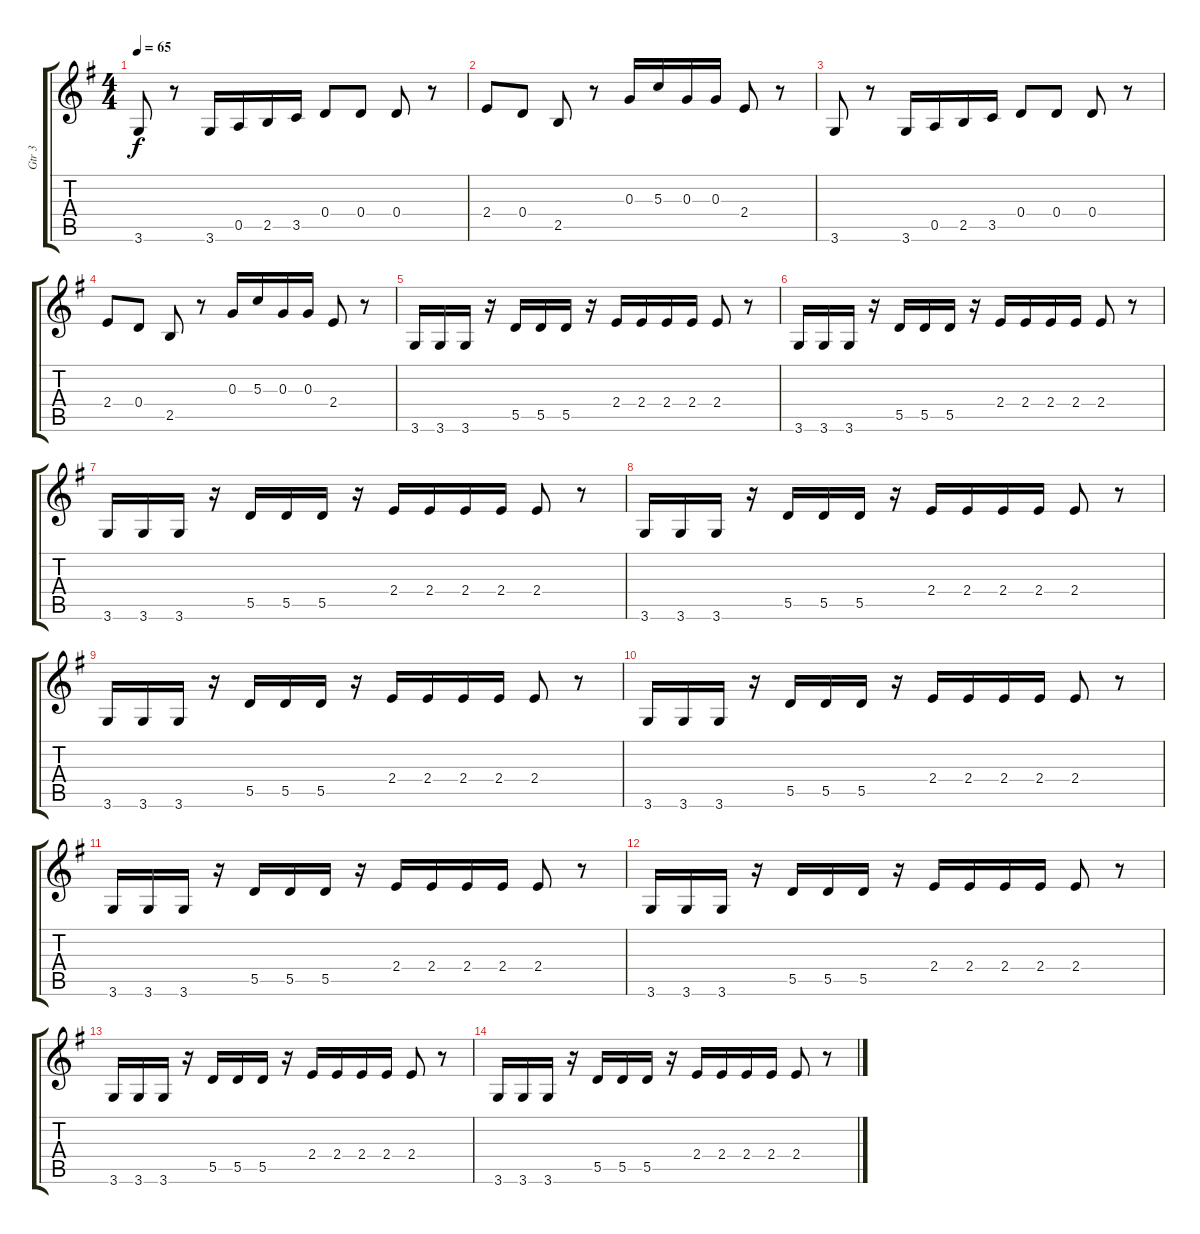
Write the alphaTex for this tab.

\track ("Gtr 3" "Gtr 3") {instrument electricguitarclean}
\staff {score tabs}
\tuning (E4 B3 G3 D3 A2 E2) {hide}
\ts (4 4)
\tempo 65
\clef g2
\ks g
3.6.8{dy f} r.8 3.6.16 0.5.16 2.5.16 3.5.16 0.4.8 0.4.8 0.4.8 r.8 |
2.4.8 0.4.8 2.5.8 r.8 0.3.16 5.3.16 0.3.16 0.3.16 2.4.8 r.8 |
3.6.8 r.8 3.6.16 0.5.16 2.5.16 3.5.16 0.4.8 0.4.8 0.4.8 r.8 |
2.4.8 0.4.8 2.5.8 r.8 0.3.16 5.3.16 0.3.16 0.3.16 2.4.8 r.8 |
3.6.16 3.6.16 3.6.16 r.16 5.5.16 5.5.16 5.5.16 r.16 2.4.16 2.4.16 2.4.16 2.4.16 2.4.8 r.8 |
3.6.16 3.6.16 3.6.16 r.16 5.5.16 5.5.16 5.5.16 r.16 2.4.16 2.4.16 2.4.16 2.4.16 2.4.8 r.8 |
3.6.16 3.6.16 3.6.16 r.16 5.5.16 5.5.16 5.5.16 r.16 2.4.16 2.4.16 2.4.16 2.4.16 2.4.8 r.8 |
3.6.16 3.6.16 3.6.16 r.16 5.5.16 5.5.16 5.5.16 r.16 2.4.16 2.4.16 2.4.16 2.4.16 2.4.8 r.8 |
3.6.16 3.6.16 3.6.16 r.16 5.5.16 5.5.16 5.5.16 r.16 2.4.16 2.4.16 2.4.16 2.4.16 2.4.8 r.8 |
3.6.16 3.6.16 3.6.16 r.16 5.5.16 5.5.16 5.5.16 r.16 2.4.16 2.4.16 2.4.16 2.4.16 2.4.8 r.8 |
3.6.16 3.6.16 3.6.16 r.16 5.5.16 5.5.16 5.5.16 r.16 2.4.16 2.4.16 2.4.16 2.4.16 2.4.8 r.8 |
3.6.16 3.6.16 3.6.16 r.16 5.5.16 5.5.16 5.5.16 r.16 2.4.16 2.4.16 2.4.16 2.4.16 2.4.8 r.8 |
3.6.16 3.6.16 3.6.16 r.16 5.5.16 5.5.16 5.5.16 r.16 2.4.16 2.4.16 2.4.16 2.4.16 2.4.8 r.8 |
3.6.16 3.6.16 3.6.16 r.16 5.5.16 5.5.16 5.5.16 r.16 2.4.16 2.4.16 2.4.16 2.4.16 2.4.8 r.8
